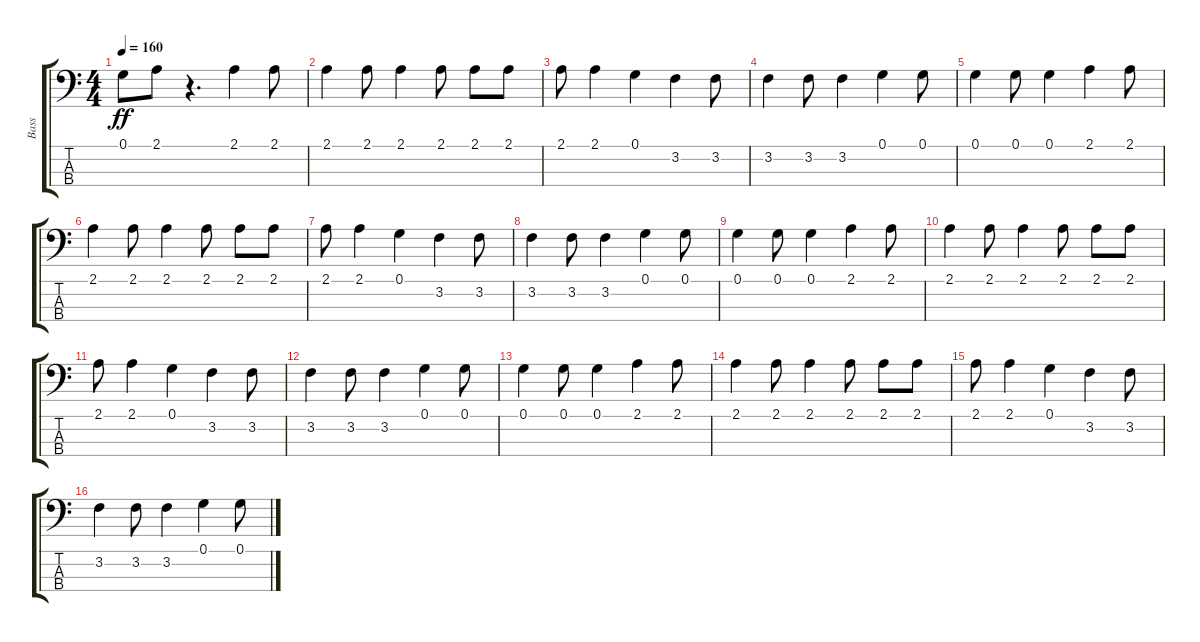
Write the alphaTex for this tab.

\track ("Bass" "Bass") {instrument electricbassfinger}
\staff {score tabs}
\tuning (G2 D2 A1 E1) {hide}
\ts (4 4)
\tempo 160
\clef f4
\ks c
0.1.8{dy ff} 2.1.8 r.4{d} 2.1.4 2.1.8 |
2.1.4 2.1.8 2.1.4 2.1.8 2.1.8 2.1.8 |
2.1.8 2.1.4 0.1.4 3.2.4 3.2.8 |
3.2.4 3.2.8 3.2.4 0.1.4 0.1.8 |
0.1.4 0.1.8 0.1.4 2.1.4 2.1.8 |
2.1.4 2.1.8 2.1.4 2.1.8 2.1.8 2.1.8 |
2.1.8 2.1.4 0.1.4 3.2.4 3.2.8 |
3.2.4 3.2.8 3.2.4 0.1.4 0.1.8 |
0.1.4 0.1.8 0.1.4 2.1.4 2.1.8 |
2.1.4 2.1.8 2.1.4 2.1.8 2.1.8 2.1.8 |
2.1.8 2.1.4 0.1.4 3.2.4 3.2.8 |
3.2.4 3.2.8 3.2.4 0.1.4 0.1.8 |
0.1.4 0.1.8 0.1.4 2.1.4 2.1.8 |
2.1.4 2.1.8 2.1.4 2.1.8 2.1.8 2.1.8 |
2.1.8 2.1.4 0.1.4 3.2.4 3.2.8 |
3.2.4 3.2.8 3.2.4 0.1.4 0.1.8
